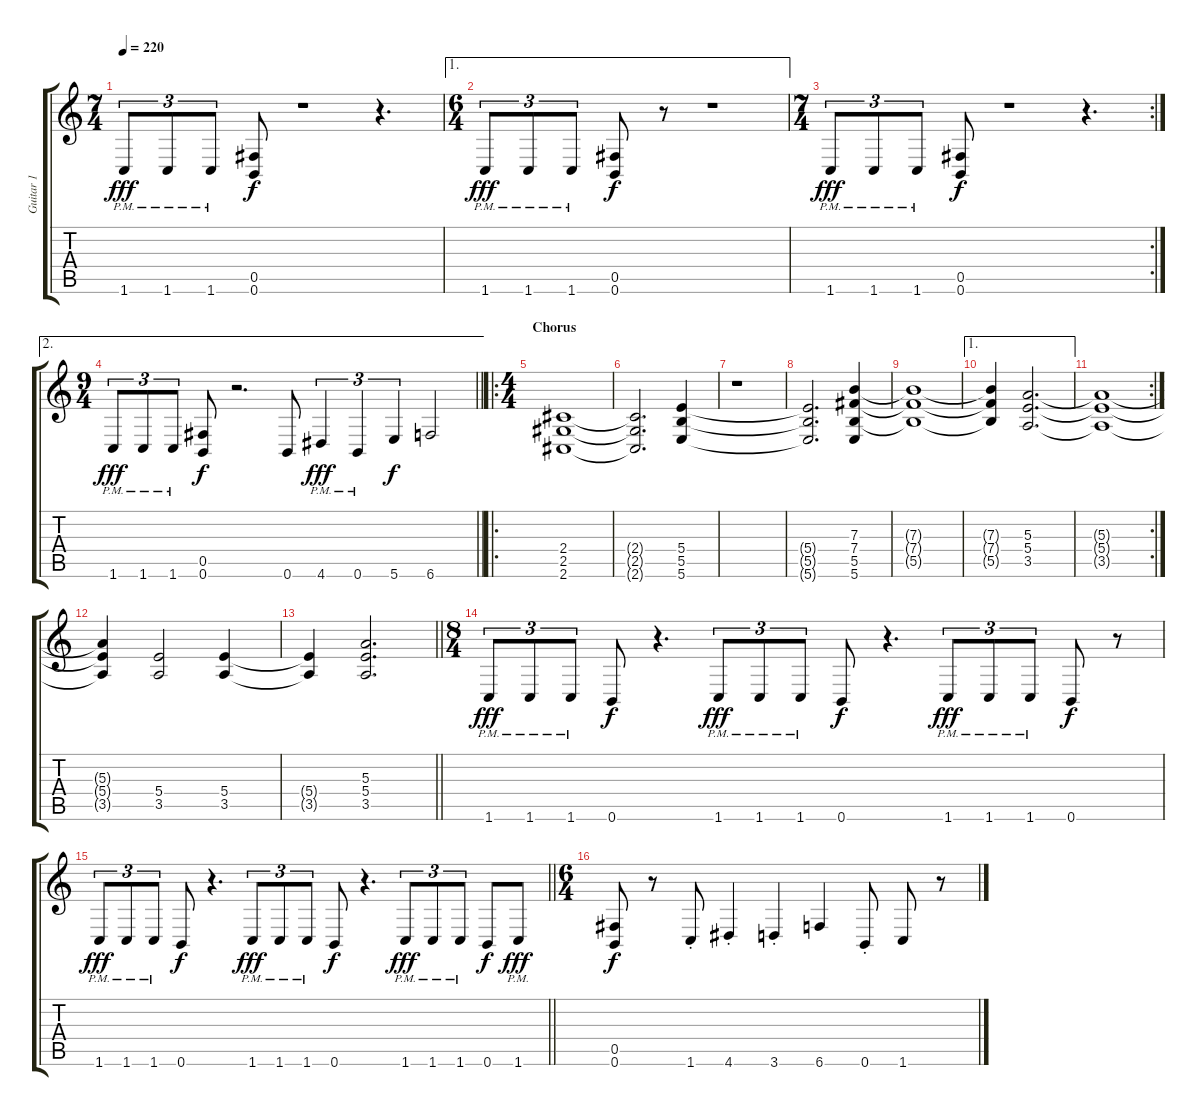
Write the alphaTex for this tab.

\track ("Guitar 1" "Guitar 1") {instrument distortionguitar}
\staff {score tabs}
\tuning (Db4 Ab3 E3 B2 Gb2 B1) {hide}
\ts (7 4)
\tempo 220
\clef g2
\ks c
1.6{pm}.8{tu (3 2) dy fff} 1.6{pm}.8{tu (3 2)} 1.6{pm}.8{tu (3 2)} (0.5 0.6).8{dy f} r.1 r.4{d} |
\ae 1
\ts (6 4)
1.6{pm}.8{tu (3 2) dy fff} 1.6{pm}.8{tu (3 2)} 1.6{pm}.8{tu (3 2)} (0.5 0.6).8{dy f} r.8 r.1 |
\rc 2
\ts (7 4)
1.6{pm}.8{tu (3 2) dy fff} 1.6{pm}.8{tu (3 2)} 1.6{pm}.8{tu (3 2)} (0.5 0.6).8{dy f} r.1 r.4{d} |
\ae 2
\ts (9 4)
\barLineRight lightlight
1.6{pm}.8{tu (3 2) dy fff} 1.6{pm}.8{tu (3 2)} 1.6{pm}.8{tu (3 2)} (0.5 0.6).8{dy f} r.2{d} 0.6.8 4.6{pm}.4{tu (3 2) dy fff} 0.6{pm}.4{tu (3 2)} 5.6.4{tu (3 2) dy f} 6.6.2 |
\ro
\ts (4 4)
\section ("" "Chorus")
(2.4 2.5 2.6).1{balance 8} |
(2.4{t} 2.5{t} 2.6{t}).2{d} (5.4 5.5 5.6).4 |
r.1 |
(5.4{t} 5.5{t} 5.6{t}).2{d} (7.3 7.4 5.5 5.6).4 |
(7.3{t} 7.4{t} 5.5{t}).1 |
\ae 1
(7.3{t} 7.4{t} 5.5{t}).4 (5.3 5.4 3.5).2{d} |
\rc 2
(5.3{t} 5.4{t} 3.5{t}).1 |
(5.3{t} 5.4{t} 3.5{t}).4 (5.4 3.5).2 (5.4 3.5).4 |
\barLineRight lightlight
(5.4{t} 3.5{t}).4 (5.3 5.4 3.5).2{d} |
\ts (8 4)
1.6{pm}.8{tu (3 2) dy fff volume 13 balance 3} 1.6{pm}.8{tu (3 2)} 1.6{pm}.8{tu (3 2)} 0.6.8{dy f} r.4{d} 1.6{pm}.8{tu (3 2) dy fff} 1.6{pm}.8{tu (3 2)} 1.6{pm}.8{tu (3 2)} 0.6.8{dy f} r.4{d} 1.6{pm}.8{tu (3 2) dy fff} 1.6{pm}.8{tu (3 2)} 1.6{pm}.8{tu (3 2)} 0.6.8{dy f} r.8 |
\barLineRight lightlight
1.6{pm}.8{tu (3 2) dy fff} 1.6{pm}.8{tu (3 2)} 1.6{pm}.8{tu (3 2)} 0.6.8{dy f} r.4{d} 1.6{pm}.8{tu (3 2) dy fff} 1.6{pm}.8{tu (3 2)} 1.6{pm}.8{tu (3 2)} 0.6.8{dy f} r.4{d} 1.6{pm}.8{tu (3 2) dy fff} 1.6{pm}.8{tu (3 2)} 1.6{pm}.8{tu (3 2)} 0.6.8{dy f} 1.6{pm}.8{dy fff} |
\ts (6 4)
(0.5 0.6).8{dy f} r.8 1.6{st}.8 4.6{st}.4 3.6{st}.4 6.6.4 0.6{st}.8 1.6.8 r.8
